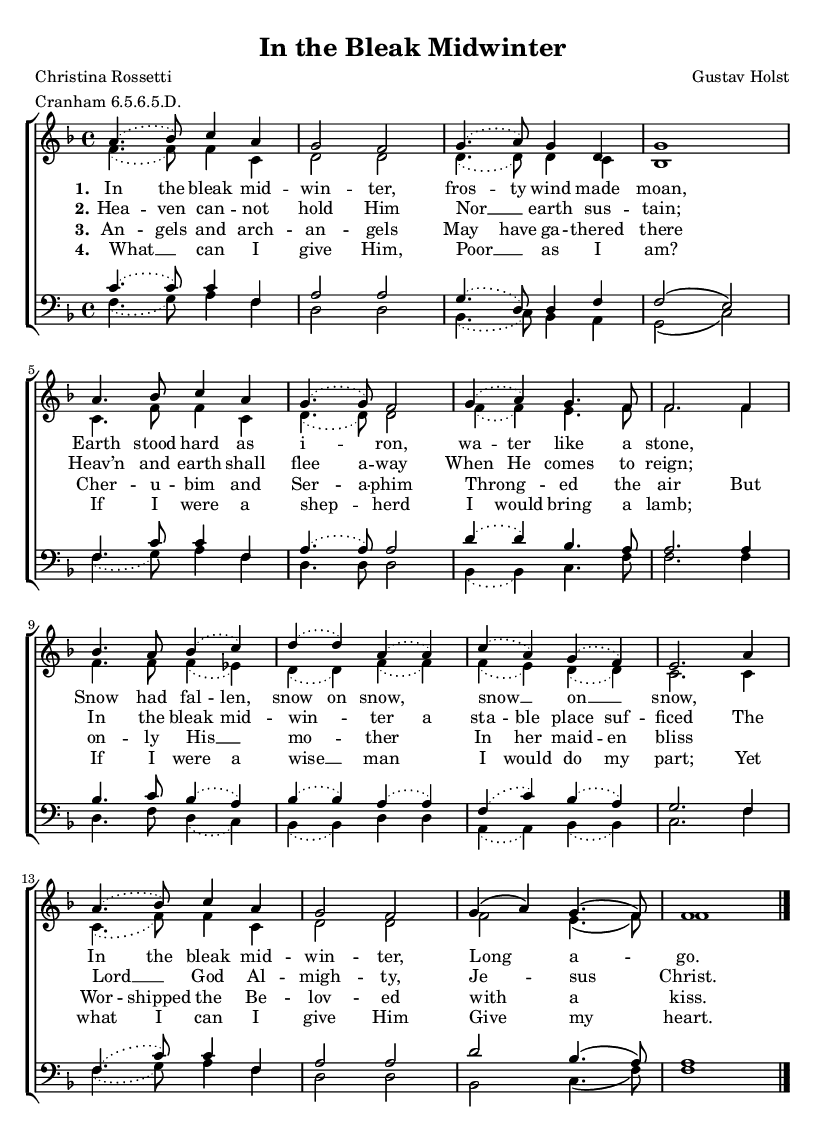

\version "2.14.0"
\header {
  filename = "in_the_bleak.ly"
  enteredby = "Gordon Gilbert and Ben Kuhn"
  composer = "Gustav Holst"
  poet = "Christina Rossetti"
  date="1906"
  title = "In the Bleak Midwinter"
  metre = "Cranham 6.5.6.5.D."
  meter = \metre
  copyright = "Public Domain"
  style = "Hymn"
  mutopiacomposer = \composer
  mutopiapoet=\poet
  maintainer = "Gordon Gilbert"
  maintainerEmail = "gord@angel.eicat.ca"
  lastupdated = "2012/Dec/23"
}

\include "header.ly"

global= {
  \preamble

  \time 4/4
  \key f \major
}

sop = \context Voice = "sop" \relative c''   {
  \voiceOne
  \slurDotted
  a4.( bes8) c4 a |
  g2 f |
  g4.( a8) g4 d |
  g1 | \break

  a4. bes8 c4 a |
  g4.( g8) f2 |
  g4( a) g4. f8 |
  f2. f4 |

  bes4. a8 bes4( c) |
  d( d) a( a) |
  c( a) g( f) |
  e2. a4 |

  a4.( bes8) c4 a |
  g2 f |
  \slurSolid
  g4( a) g4.( f8) |
  f1 \bar "|."
}

alto=\context Voice = "alto" \relative c'  {
  \voiceTwo
  \slurDotted f4.( f8) f4 c |
  d2 d |
  d4.( d8) d4 c |
  bes1 |

  c4. f8 f4 c |
  d4.( d8) d2 |
  f4( f) e4. f8 |
  f2. f4 |

  f4. f8 f4( ees4) |
  d( d) f( f) |
  f( e) d( d) |
  c2. c4 |

  c4.( f8) f4 c |
  d2 d |
  \slurSolid
  f2 e4.( f8) |
  f1 \bar "|."
}

tenor = \context Voice = "tenor" \relative c' {
  \voiceOne
  \slurDotted c4.( c8) c4 f, |
  a2 a |
  g4.( d8) d4 f |
  \slurSolid f2( e) |

  \slurDotted f4. c'8 c4 f, |
  a4.( a8) a2 |
  d4( d) bes4. a8 |
  a2. a4 |

  bes4. c8 bes4( a) |
  bes( bes) a( a) |
  f( c') bes( a) |
  g2. f4 |

  f4.( c'8) c4 f, |
  a2 a |
  \slurSolid
  d2 bes4.( a8) |
  a1 \bar "|."
}

bass = \context Voice = "bass" \relative c {
  \voiceTwo
  \slurDotted f4.( g8) a4 f |
  d2 d |
  bes4.( c8) bes4 a |
  \slurSolid g2( c) |

  \slurDotted f4.( g8) a4 f |
  d4. d8 d2 |
  bes4( bes) c4. f8 |
  f2. f4 |

  d4. f8 d4( c) |
  bes( bes) d d |
  a( a) bes( bes) |
  c2. f4 |

  f4.( g8) a4 f |
  d2 d |
  \slurSolid
  bes2 c4.( f8) |
  f1 \bar "|."
}
accomp=\chordmode {

}



stanzaa = \lyricmode {
  \set ignoreMelismata = ##t
  In the bleak mid -- win -- ter,
  fros -- ty wind made moan,
  Earth stood hard as i -- _ ron,
  wa -- ter like a stone, \skip 1
  Snow had fal -- len, snow on snow, \skip 1
  snow __ _ on __ _ snow, \skip 1
  In the bleak mid -- win -- ter,
  \set ignoreMelismata = ##f
  Long a -- go.
}

stanzab = \lyricmode {
  \set ignoreMelismata = ##t
  Hea -- ven can -- not hold Him
  Nor __ _ earth sus -- tain;
  Heav’n and earth shall flee a -- way
  When He comes to reign; \skip 1
  In the bleak mid -- win -- _ ter a sta -- ble place suf -- ficed
  The Lord __ _ God Al -- migh -- ty,
  \set ignoreMelismata = ##f
  Je -- sus Christ.
}
stanzac = \lyricmode {
  \set ignoreMelismata = ##t
  An -- gels and arch -- an -- gels May have ga -- thered there
  Cher -- u -- bim and Ser -- a -- phim
  Throng -- _ ed the air
  But on -- ly His __ _ mo -- _ ther \skip 1
  In her maid -- en bliss \skip 1
  Wor -- shipped the Be -- lov -- ed
  \set ignoreMelismata = ##f
  with a kiss.
}
stanzad = \lyricmode {
  \set ignoreMelismata = ##t
  What __ _ can I give Him,
  Poor __ _ as I am?
  If I were a shep -- _ herd
  I would bring a lamb; \skip 1
  If I were a wise __ _ man \skip 1
  I would do my part;
  Yet what I can I give Him
  \set ignoreMelismata = ##f
  Give my heart.
}

\score {
  \context ChoirStaff <<
    \unset ChoirStaff.melismaBusyProperties
    \context Staff ="upper"  { \clef "G" <<
      \global
      \sop
      \alto
    >>}

    \lyricsto "sop" \context Lyrics = "stanza-1" {
      \set stanza = "1."
      \stanzaa }
    \lyricsto "sop" \context Lyrics = "stanza-2" {
      \set stanza = "2."
      \stanzab }
    \lyricsto "sop" \context Lyrics = "stanza-3" {
      \set stanza = "3."
      \stanzac }
    \lyricsto "sop" \context Lyrics = "stanza-4" {
      \set stanza = "4."
      \stanzad }
    \context Staff = "lower"  { \clef "F"<<
      \global
      \tenor
      \bass
    >>}
  >>
}
